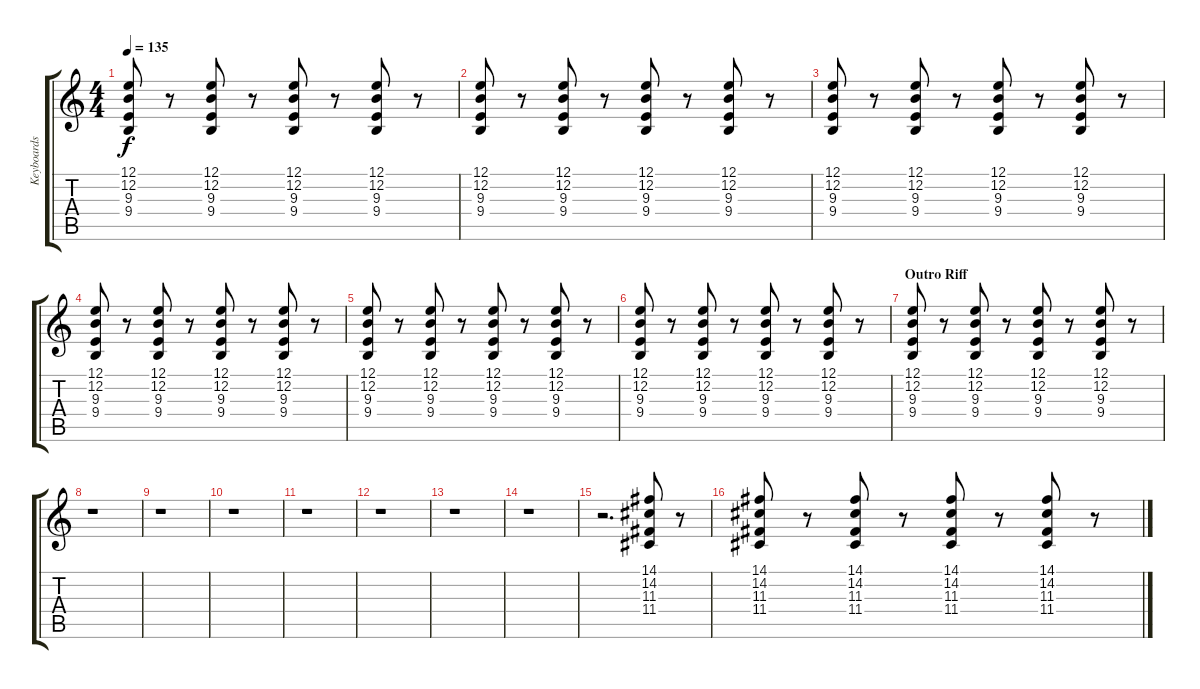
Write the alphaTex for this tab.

\track ("Keyboards" "Keyboards") {instrument lead1square}
\staff {score tabs}
\tuning (E4 B3 G3 D3 A2 E2) {hide}
\ts (4 4)
\tempo 135
\clef g2
\ks c
(12.1 12.2 9.3 9.4).8{dy f} r.8 (12.1 12.2 9.3 9.4).8 r.8 (12.1 12.2 9.3 9.4).8 r.8 (12.1 12.2 9.3 9.4).8 r.8 |
(12.1 12.2 9.3 9.4).8 r.8 (12.1 12.2 9.3 9.4).8 r.8 (12.1 12.2 9.3 9.4).8 r.8 (12.1 12.2 9.3 9.4).8 r.8 |
(12.1 12.2 9.3 9.4).8 r.8 (12.1 12.2 9.3 9.4).8 r.8 (12.1 12.2 9.3 9.4).8 r.8 (12.1 12.2 9.3 9.4).8 r.8 |
(12.1 12.2 9.3 9.4).8 r.8 (12.1 12.2 9.3 9.4).8 r.8 (12.1 12.2 9.3 9.4).8 r.8 (12.1 12.2 9.3 9.4).8 r.8 |
(12.1 12.2 9.3 9.4).8 r.8 (12.1 12.2 9.3 9.4).8 r.8 (12.1 12.2 9.3 9.4).8 r.8 (12.1 12.2 9.3 9.4).8 r.8 |
(12.1 12.2 9.3 9.4).8 r.8 (12.1 12.2 9.3 9.4).8 r.8 (12.1 12.2 9.3 9.4).8 r.8 (12.1 12.2 9.3 9.4).8 r.8 |
\section ("" "Outro Riff")
(12.1 12.2 9.3 9.4).8 r.8 (12.1 12.2 9.3 9.4).8 r.8 (12.1 12.2 9.3 9.4).8 r.8 (12.1 12.2 9.3 9.4).8 r.8 |
r.1 |
r.1 |
r.1 |
r.1 |
r.1 |
r.1 |
r.1 |
r.2{d} (14.1 14.2 11.3 11.4).8{volume 8} r.8 |
(14.1 14.2 11.3 11.4).8 r.8 (14.1 14.2 11.3 11.4).8 r.8 (14.1 14.2 11.3 11.4).8 r.8 (14.1 14.2 11.3 11.4).8 r.8
